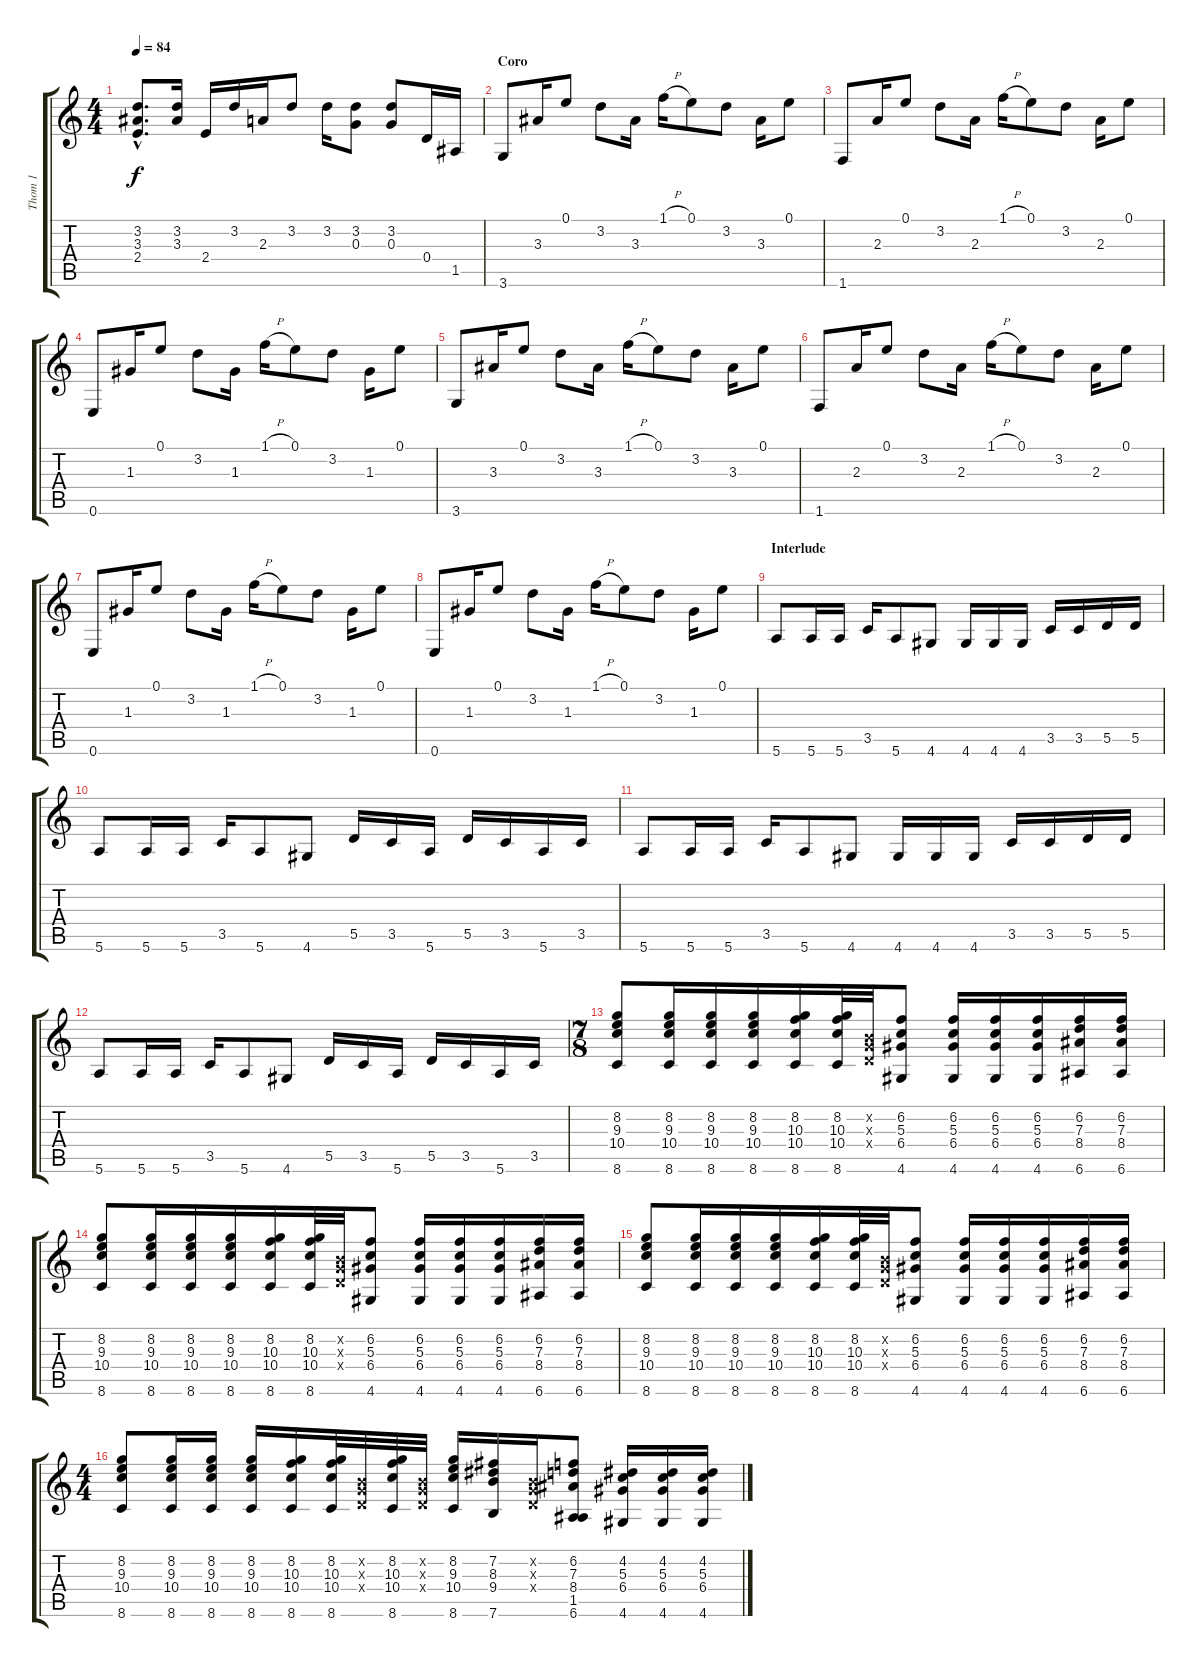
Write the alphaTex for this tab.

\track ("Thom 1" "Thom 1") {instrument acousticguitarnylon}
\staff {score tabs}
\tuning (E4 B3 G3 D3 A2 E2) {hide}
\ts (4 4)
\tempo 84
\clef g2
\ks c
(3.2{hac} 3.3{hac} 2.4).8{d dy f} (3.2 3.3).16 2.4.16 3.2.16 2.3.16 3.2.8 3.2.16 (3.2 0.3).8 (3.2 0.3).8 0.4.16 1.5.16 |
\section ("" "Coro")
3.6.8 3.3.16 0.1.8 3.2.8 3.3.16 1.1{h}.16 0.1.8 3.2.8 3.3.16 0.1.8 |
1.6.8 2.3.16 0.1.8 3.2.8 2.3.16 1.1{h}.16 0.1.8 3.2.8 2.3.16 0.1.8 |
0.6.8 1.3.16 0.1.8 3.2.8 1.3.16 1.1{h}.16 0.1.8 3.2.8 1.3.16 0.1.8 |
3.6.8 3.3.16 0.1.8 3.2.8 3.3.16 1.1{h}.16 0.1.8 3.2.8 3.3.16 0.1.8 |
1.6.8 2.3.16 0.1.8 3.2.8 2.3.16 1.1{h}.16 0.1.8 3.2.8 2.3.16 0.1.8 |
0.6.8 1.3.16 0.1.8 3.2.8 1.3.16 1.1{h}.16 0.1.8 3.2.8 1.3.16 0.1.8 |
0.6.8 1.3.16 0.1.8 3.2.8 1.3.16 1.1{h}.16 0.1.8 3.2.8 1.3.16 0.1.8 |
\section ("" "Interlude")
5.6.8 5.6.16 5.6.16 3.5.16 5.6.8 4.6.8 4.6.16 4.6.16 4.6.16 3.5.16 3.5.16 5.5.16 5.5.16 |
5.6.8 5.6.16 5.6.16 3.5.16 5.6.8 4.6.8 5.5.16 3.5.16 5.6.16 5.5.16 3.5.16 5.6.16 3.5.16 |
5.6.8 5.6.16 5.6.16 3.5.16 5.6.8 4.6.8 4.6.16 4.6.16 4.6.16 3.5.16 3.5.16 5.5.16 5.5.16 |
5.6.8 5.6.16 5.6.16 3.5.16 5.6.8 4.6.8 5.5.16 3.5.16 5.6.16 5.5.16 3.5.16 5.6.16 3.5.16 |
\ts (7 8)
(8.2 9.3 10.4 8.6).8 (8.2 9.3 10.4 8.6).16 (8.2 9.3 10.4 8.6).16 (8.2 9.3 10.4 8.6).16 (8.2 10.3 10.4 8.6).16 (8.2 10.3 10.4 8.6).32 (0.2{x} 0.3{x} 0.4{x}).32 (6.2 5.3 6.4 4.6).8 (6.2 5.3 6.4 4.6).16 (6.2 5.3 6.4 4.6).16 (6.2 5.3 6.4 4.6).16 (6.2 7.3 8.4 6.6).16 (6.2 7.3 8.4 6.6).16 |
(8.2 9.3 10.4 8.6).8 (8.2 9.3 10.4 8.6).16 (8.2 9.3 10.4 8.6).16 (8.2 9.3 10.4 8.6).16 (8.2 10.3 10.4 8.6).16 (8.2 10.3 10.4 8.6).32 (0.2{x} 0.3{x} 0.4{x}).32 (6.2 5.3 6.4 4.6).8 (6.2 5.3 6.4 4.6).16 (6.2 5.3 6.4 4.6).16 (6.2 5.3 6.4 4.6).16 (6.2 7.3 8.4 6.6).16 (6.2 7.3 8.4 6.6).16 |
(8.2 9.3 10.4 8.6).8 (8.2 9.3 10.4 8.6).16 (8.2 9.3 10.4 8.6).16 (8.2 9.3 10.4 8.6).16 (8.2 10.3 10.4 8.6).16 (8.2 10.3 10.4 8.6).32 (0.2{x} 0.3{x} 0.4{x}).32 (6.2 5.3 6.4 4.6).8 (6.2 5.3 6.4 4.6).16 (6.2 5.3 6.4 4.6).16 (6.2 5.3 6.4 4.6).16 (6.2 7.3 8.4 6.6).16 (6.2 7.3 8.4 6.6).16 |
\ts (4 4)
(8.2 9.3 10.4 8.6).8 (8.2 9.3 10.4 8.6).16 (8.2 9.3 10.4 8.6).16 (8.2 9.3 10.4 8.6).16 (8.2 10.3 10.4 8.6).16 (8.2 10.3 10.4 8.6).32 (0.2{x} 0.3{x} 0.4{x}).32 (8.2 10.3 10.4 8.6).32 (0.2{x} 0.3{x} 0.4{x}).32 (8.2 9.3 10.4 8.6).16 (7.2 8.3 9.4 7.6).16 (0.2{x} 0.3{x} 0.4{x}).16 (6.2 7.3 8.4 1.5 6.6).8 (4.2 5.3 6.4 4.6).16 (4.2 5.3 6.4 4.6).16 (4.2 5.3 6.4 4.6).16
